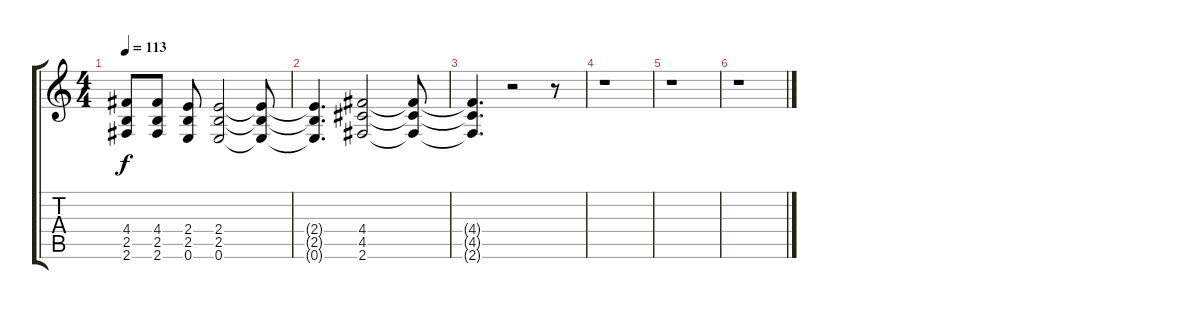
\track "" {instrument distortionguitar}
\staff {score tabs}
\tuning (E4 B3 G3 D3 A2 E2) {hide}
\ts (4 4)
\tempo 113
\clef g2
\ks c
(4.4 2.5 2.6).8{dy f} (4.4 2.5 2.6).8 (2.4 2.5 0.6).8 (2.4 2.5 0.6).2 (2.4{t} 2.5{t} 0.6{t}).8 |
(2.4{t} 2.5{t} 0.6{t}).4{d} (4.4 4.5 2.6).2 (4.4{t} 4.5{t} 2.6{t}).8 |
(4.4{t} 4.5{t} 2.6{t}).4{d} r.2 r.8 |
r.1 |
r.1 |
r.1
